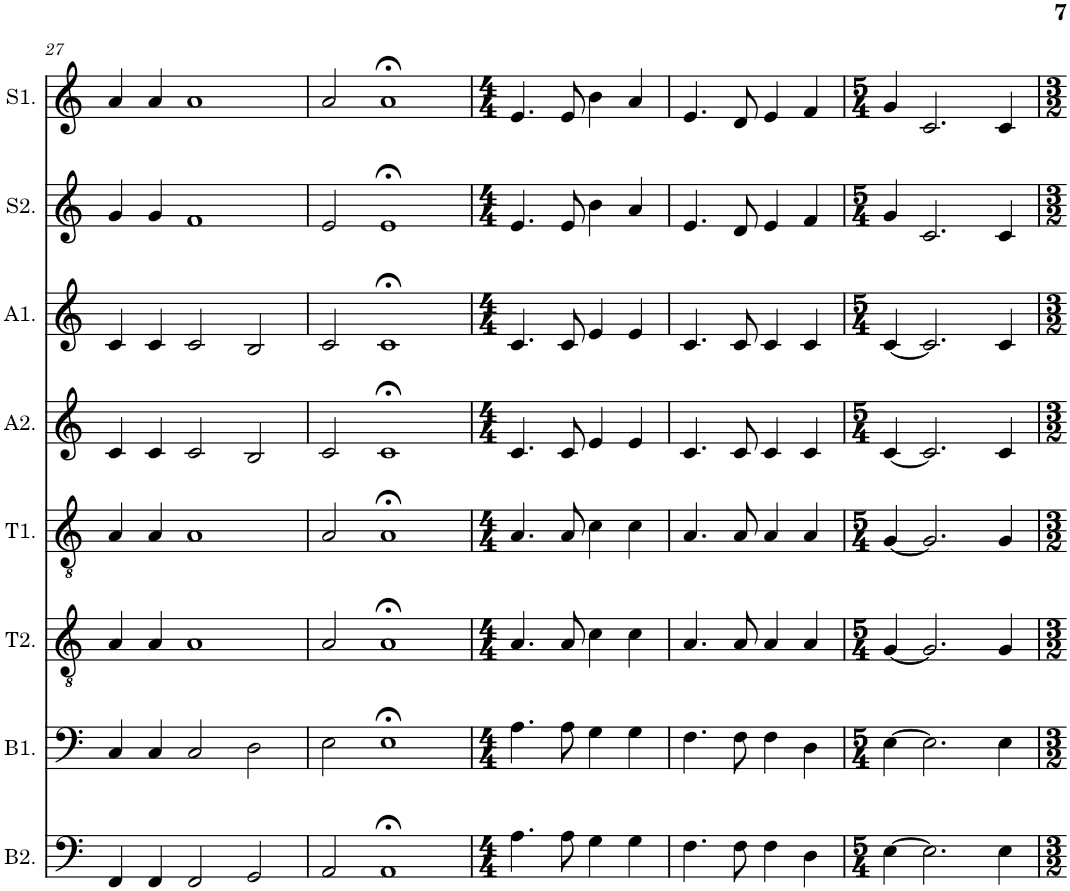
**kern	**kern	**kern	**kern	**kern	**kern	**kern	**kern
*part8	*part7	*part6	*part5	*part4	*part3	*part2	*part1
*staff8	*staff7	*staff6	*staff5	*staff4	*staff3	*staff2	*staff1
*I"Bass 2	*I"Bass 1	*I"Tenor 2	*I"Tenor 1	*I"Alto 2	*I"Alto 1	*I"Soprano 2	*I"Soprano 1
*I'B2.	*I'B1.	*I'T2.	*I'T1.	*I'A2.	*I'A1.	*I'S2.	*I'S1.
!!LO:PB:g=z
*clefF4	*clefF4	*clefGv2	*clefGv2	*clefG2	*clefG2	*clefG2	*clefG2
*k[]	*k[]	*k[]	*k[]	*k[]	*k[]	*k[]	*k[]
*M3/2	*M3/2	*M3/2	*M3/2	*M3/2	*M3/2	*M3/2	*M3/2
=27	=27	=27	=27	=27	=27	=27	=27
4FF/	4C/	4A/	4A/	4c/	4c/	4g/	4a/
4FF/	4C/	4A/	4A/	4c/	4c/	4g/	4a/
2FF/	2C/	1A	1A	2c/	2c/	1f	1a
2GG/	2D\	.	.	2B/	2B/	.	.
=28	=28	=28	=28	=28	=28	=28	=28
2AA/	2E\	2A/	2A/	2c/	2c/	2e/	2a/
1AA;<	1E;<	1A;<	1A;<	1c;<	1c;<	1e;<	1a;<
=29	=29	=29	=29	=29	=29	=29	=29
*M4/4	*M4/4	*M4/4	*M4/4	*M4/4	*M4/4	*M4/4	*M4/4
4.A\	4.A\	4.A/	4.A/	4.c/	4.c/	4.e/	4.e/
8A\	8A\	8A/	8A/	8c/	8c/	8e/	8e/
4G\	4G\	4c\	4c\	4e/	4e/	4b\	4b\
4G\	4G\	4c\	4c\	4e/	4e/	4a/	4a/
=30	=30	=30	=30	=30	=30	=30	=30
4.F\	4.F\	4.A/	4.A/	4.c/	4.c/	4.e/	4.e/
8F\	8F\	8A/	8A/	8c/	8c/	8d/	8d/
4F\	4F\	4A/	4A/	4c/	4c/	4e/	4e/
4D\	4D\	4A/	4A/	4c/	4c/	4f/	4f/
=31	=31	=31	=31	=31	=31	=31	=31
*M5/4	*M5/4	*M5/4	*M5/4	*M5/4	*M5/4	*M5/4	*M5/4
[4E\	[4E\	[4G/	[4G/	[4c/	[4c/	4g/	4g/
2.E\]	2.E\]	2.G/]	2.G/]	2.c/]	2.c/]	2.c/	2.c/
4E\	4E\	4G/	4G/	4c/	4c/	4c/	4c/
=	=	=	=	=	=	=	=
*-	*-	*-	*-	*-	*-	*-	*-
